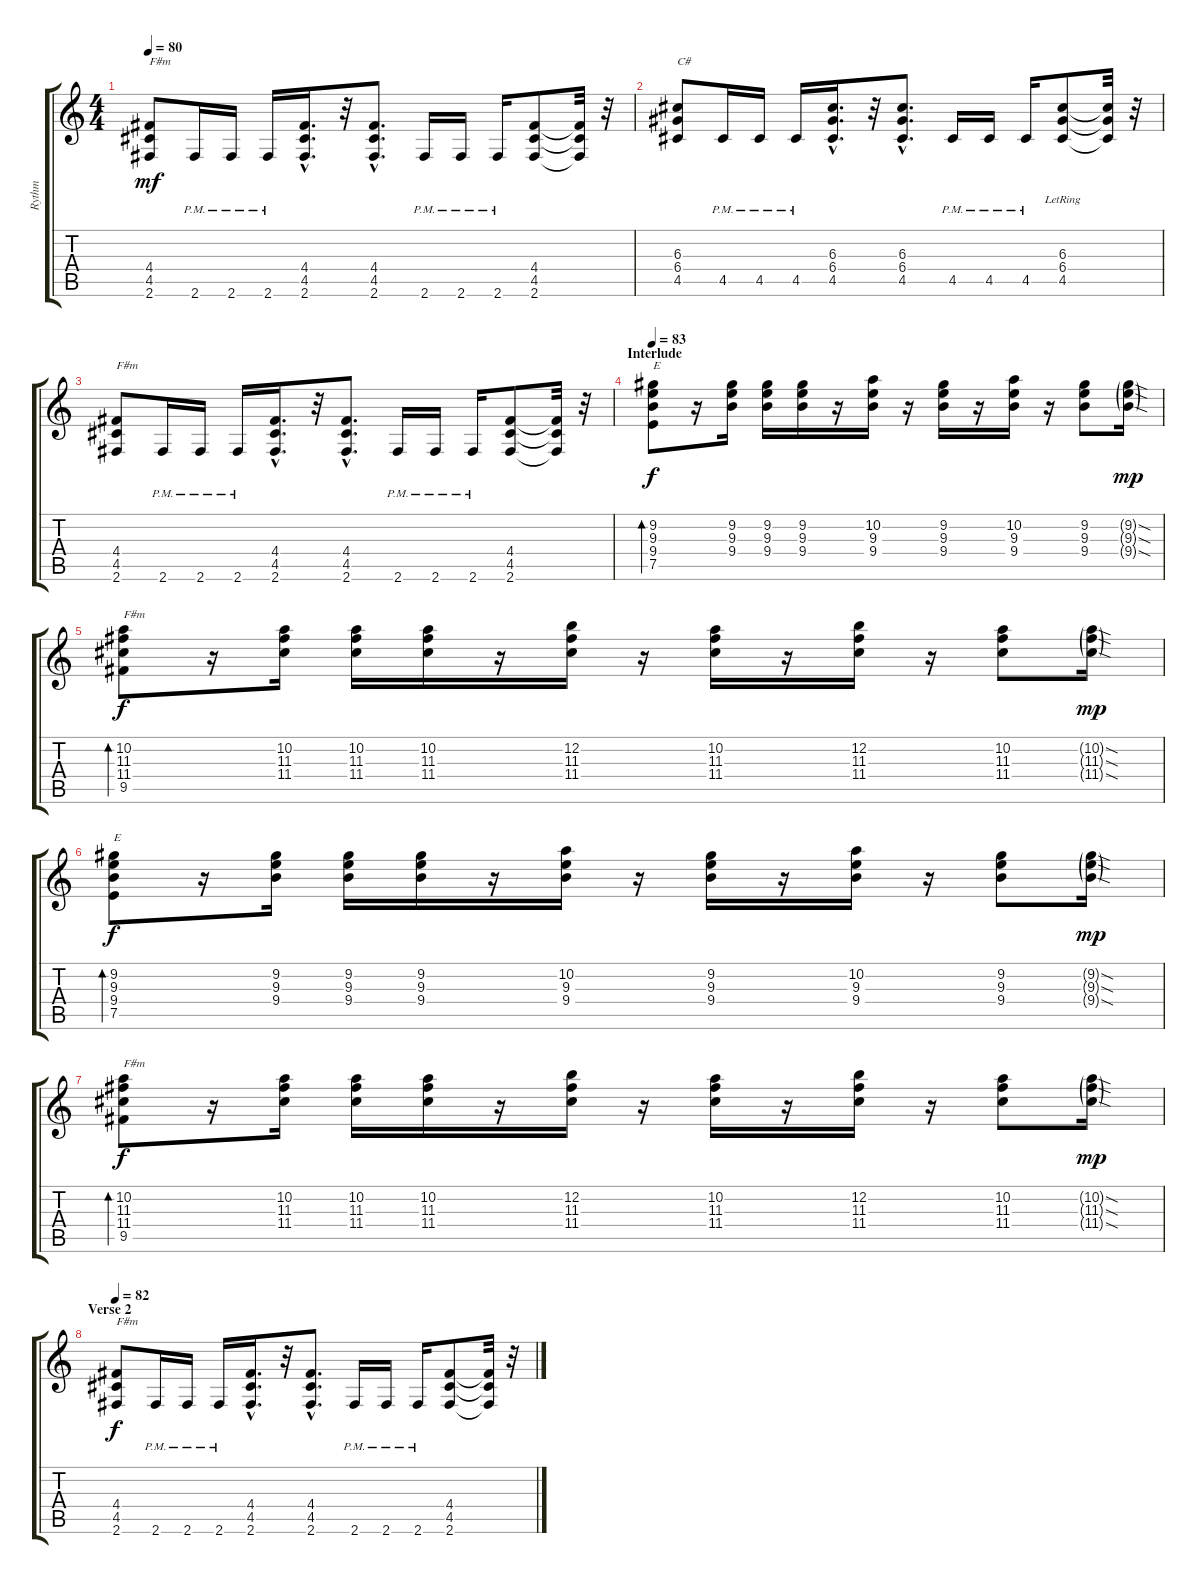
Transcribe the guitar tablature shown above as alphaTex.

\track ("Rythm" "Rythm") {instrument distortionguitar}
\staff {score tabs}
\tuning (E4 B3 G3 D3 A2 E2) {hide}
\ts (4 4)
\tempo 80
\clef g2
\ks c
(4.4 4.5 2.6).8{txt "F#m" dy mf} 2.6{pm}.16 2.6{pm}.16 2.6{pm}.16 (4.4{hac} 4.5{hac} 2.6{hac}).16{d} r.32 (4.4{hac} 4.5{hac} 2.6{hac}).8{d} 2.6{pm}.16 2.6{pm}.16 2.6{pm}.16 (4.4 4.5 2.6).8 (4.4{t} 4.5{t} 2.6{t}).32 r.32 |
(6.3 6.4 4.5).8{txt "C#"} 4.5{pm}.16 4.5{pm}.16 4.5{pm}.16 (6.3{hac} 6.4{hac} 4.5{hac}).16{d} r.32 (6.3{hac} 6.4{hac} 4.5{hac}).8{d} 4.5{pm}.16 4.5{pm}.16 4.5{pm}.16 (6.3{lr} 6.4{lr} 4.5{lr}).8 (6.3{t} 6.4{t} 4.5{t}).32 r.32 |
(4.4 4.5 2.6).8{txt "F#m"} 2.6{pm}.16 2.6{pm}.16 2.6{pm}.16 (4.4{hac} 4.5{hac} 2.6{hac}).16{d} r.32 (4.4{hac} 4.5{hac} 2.6{hac}).8{d} 2.6{pm}.16 2.6{pm}.16 2.6{pm}.16 (4.4 4.5 2.6).8 (4.4{t} 4.5{t} 2.6{t}).32 r.32 |
\section ("" "Interlude")
\tempo 83
(9.2 9.3 9.4 7.5).8{bd 60 txt "E" dy f} r.16 (9.2 9.3 9.4).16 (9.2 9.3 9.4).16 (9.2 9.3 9.4).16 r.16 (10.2 9.3 9.4).16 r.16 (9.2 9.3 9.4).16 r.16 (10.2 9.3 9.4).16 r.16 (9.2 9.3 9.4).8 (9.2{sod g} 9.3{sod g} 9.4{sod g}).16{dy mp} |
(10.2 11.3 11.4 9.5).8{bd 60 txt "F#m" dy f} r.16 (10.2 11.3 11.4).16 (10.2 11.3 11.4).16 (10.2 11.3 11.4).16 r.16 (12.2 11.3 11.4).16 r.16 (10.2 11.3 11.4).16 r.16 (12.2 11.3 11.4).16 r.16 (10.2 11.3 11.4).8 (10.2{sod g} 11.3{sod g} 11.4{sod g}).16{dy mp} |
(9.2 9.3 9.4 7.5).8{bd 60 txt "E" dy f} r.16 (9.2 9.3 9.4).16 (9.2 9.3 9.4).16 (9.2 9.3 9.4).16 r.16 (10.2 9.3 9.4).16 r.16 (9.2 9.3 9.4).16 r.16 (10.2 9.3 9.4).16 r.16 (9.2 9.3 9.4).8 (9.2{sod g} 9.3{sod g} 9.4{sod g}).16{dy mp} |
(10.2 11.3 11.4 9.5).8{bd 60 txt "F#m" dy f} r.16 (10.2 11.3 11.4).16 (10.2 11.3 11.4).16 (10.2 11.3 11.4).16 r.16 (12.2 11.3 11.4).16 r.16 (10.2 11.3 11.4).16 r.16 (12.2 11.3 11.4).16 r.16 (10.2 11.3 11.4).8 (10.2{sod g} 11.3{sod g} 11.4{sod g}).16{dy mp} |
\section ("" "Verse 2")
\tempo 82
(4.4 4.5 2.6).8{txt "F#m" dy f} 2.6{pm}.16 2.6{pm}.16 2.6{pm}.16 (4.4{hac} 4.5{hac} 2.6{hac}).16{d} r.32 (4.4{hac} 4.5{hac} 2.6{hac}).8{d} 2.6{pm}.16 2.6{pm}.16 2.6{pm}.16 (4.4 4.5 2.6).8 (4.4{t} 4.5{t} 2.6{t}).32 r.32
